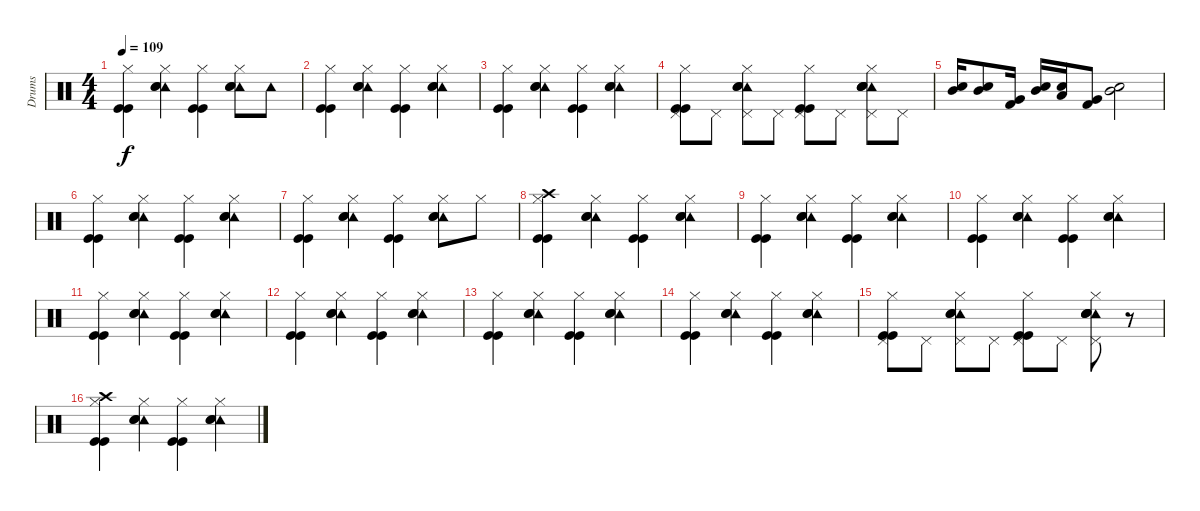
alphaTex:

\track ("Drums" "Drums") {instrument percussion}
\staff {score}
\articulation defaults
\ts (4 4)
\tempo 109
\clef neutral
\ks c
("Hi-Hat (closed)" "Kick (hit)" "Kick (hit)").4{dy f} ("Tambourine (hit)" "Hi-Hat (closed)" "Electric Snare (hit)" "Electric Snare (hit)").4 ("Hi-Hat (closed)" "Kick (hit)" "Kick (hit)").4 ("Tambourine (hit)" "Hi-Hat (closed)" "Electric Snare (hit)" "Electric Snare (hit)").8 "Tambourine (hit)".8 |
("Hi-Hat (closed)" "Kick (hit)" "Kick (hit)").4 ("Tambourine (hit)" "Hi-Hat (closed)" "Electric Snare (hit)" "Electric Snare (hit)").4 ("Hi-Hat (closed)" "Kick (hit)" "Kick (hit)").4 ("Tambourine (hit)" "Hi-Hat (closed)" "Electric Snare (hit)" "Electric Snare (hit)").4 |
("Hi-Hat (closed)" "Kick (hit)" "Kick (hit)").4 ("Tambourine (hit)" "Hi-Hat (closed)" "Electric Snare (hit)" "Electric Snare (hit)").4 ("Hi-Hat (closed)" "Kick (hit)" "Kick (hit)").4 ("Tambourine (hit)" "Hi-Hat (closed)" "Electric Snare (hit)" "Electric Snare (hit)").4 |
("Pedal Hi-Hat (hit)" "Hi-Hat (closed)" "Kick (hit)" "Kick (hit)").8 "Pedal Hi-Hat (hit)".8 ("Tambourine (hit)" "Hi-Hat (closed)" "Electric Snare (hit)" "Pedal Hi-Hat (hit)" "Electric Snare (hit)").8 "Pedal Hi-Hat (hit)".8 ("Pedal Hi-Hat (hit)" "Hi-Hat (closed)" "Kick (hit)" "Kick (hit)").8 "Pedal Hi-Hat (hit)".8 ("Tambourine (hit)" "Hi-Hat (closed)" "Electric Snare (hit)" "Pedal Hi-Hat (hit)" "Electric Snare (hit)" "Snare (hit) 2").8 "Pedal Hi-Hat (hit)".8 |
("Mid Tom (hit)" "Electric Snare (hit)").16 ("Mid Tom (hit)" "Electric Snare (hit)").8 ("Very Low Tom (hit)" "Kick (hit) 2").16 ("Mid Tom (hit)" "Electric Snare (hit)").16 ("Low Tom (hit)" "Electric Snare (hit)").16 ("Very Low Tom (hit)" "Kick (hit) 2").8 ("Mid Tom (hit)" "Electric Snare (hit)").2 |
("Hi-Hat (closed)" "Kick (hit)" "Kick (hit)").4 ("Tambourine (hit)" "Hi-Hat (closed)" "Electric Snare (hit)" "Electric Snare (hit)").4 ("Hi-Hat (closed)" "Kick (hit)" "Kick (hit)").4 ("Tambourine (hit)" "Hi-Hat (closed)" "Electric Snare (hit)" "Electric Snare (hit)").4 |
("Hi-Hat (closed)" "Kick (hit)" "Kick (hit)").4 ("Tambourine (hit)" "Hi-Hat (closed)" "Electric Snare (hit)" "Electric Snare (hit)").4 ("Hi-Hat (closed)" "Kick (hit)" "Kick (hit)").4 ("Tambourine (hit)" "Hi-Hat (closed)" "Electric Snare (hit)" "Electric Snare (hit)").8 "Hi-Hat (closed)".8 |
("Crash high (hit)" "Hi-Hat (closed)" "Kick (hit)" "Kick (hit)").4 ("Tambourine (hit)" "Hi-Hat (closed)" "Electric Snare (hit)" "Electric Snare (hit)").4 ("Hi-Hat (closed)" "Kick (hit)" "Kick (hit)").4 ("Tambourine (hit)" "Hi-Hat (closed)" "Electric Snare (hit)" "Electric Snare (hit)").4 |
("Hi-Hat (closed)" "Kick (hit)" "Kick (hit)").4 ("Tambourine (hit)" "Hi-Hat (closed)" "Electric Snare (hit)" "Electric Snare (hit)").4 ("Hi-Hat (closed)" "Kick (hit)" "Kick (hit)").4 ("Tambourine (hit)" "Hi-Hat (closed)" "Electric Snare (hit)" "Electric Snare (hit)").4 |
("Hi-Hat (closed)" "Kick (hit)" "Kick (hit)").4 ("Tambourine (hit)" "Hi-Hat (closed)" "Electric Snare (hit)" "Electric Snare (hit)").4 ("Hi-Hat (closed)" "Kick (hit)" "Kick (hit)").4 ("Tambourine (hit)" "Hi-Hat (closed)" "Electric Snare (hit)" "Electric Snare (hit)").4 |
("Hi-Hat (closed)" "Kick (hit)" "Kick (hit)").4 ("Tambourine (hit)" "Hi-Hat (closed)" "Electric Snare (hit)" "Electric Snare (hit)").4 ("Hi-Hat (closed)" "Kick (hit)" "Kick (hit)").4 ("Tambourine (hit)" "Hi-Hat (closed)" "Electric Snare (hit)" "Electric Snare (hit)").4 |
("Hi-Hat (closed)" "Kick (hit)" "Kick (hit)").4 ("Tambourine (hit)" "Hi-Hat (closed)" "Electric Snare (hit)" "Electric Snare (hit)").4 ("Hi-Hat (closed)" "Kick (hit)" "Kick (hit)").4 ("Tambourine (hit)" "Hi-Hat (closed)" "Electric Snare (hit)" "Electric Snare (hit)").4 |
("Hi-Hat (closed)" "Kick (hit)" "Kick (hit)").4 ("Tambourine (hit)" "Hi-Hat (closed)" "Electric Snare (hit)" "Electric Snare (hit)").4 ("Hi-Hat (closed)" "Kick (hit)" "Kick (hit)").4 ("Tambourine (hit)" "Hi-Hat (closed)" "Electric Snare (hit)" "Electric Snare (hit)").4 |
("Hi-Hat (closed)" "Kick (hit)" "Kick (hit)").4 ("Tambourine (hit)" "Hi-Hat (closed)" "Electric Snare (hit)" "Electric Snare (hit)").4 ("Hi-Hat (closed)" "Kick (hit)" "Kick (hit)").4 ("Tambourine (hit)" "Hi-Hat (closed)" "Electric Snare (hit)" "Electric Snare (hit)").4 |
("Pedal Hi-Hat (hit)" "Hi-Hat (closed)" "Kick (hit)" "Kick (hit)").8 "Pedal Hi-Hat (hit)".8 ("Tambourine (hit)" "Hi-Hat (closed)" "Electric Snare (hit)" "Pedal Hi-Hat (hit)" "Electric Snare (hit)").8 "Pedal Hi-Hat (hit)".8 ("Pedal Hi-Hat (hit)" "Hi-Hat (closed)" "Kick (hit)" "Kick (hit)").8 "Pedal Hi-Hat (hit)".8 ("Tambourine (hit)" "Hi-Hat (closed)" "Electric Snare (hit)" "Pedal Hi-Hat (hit)" "Electric Snare (hit)" "Snare (hit) 2").8 r.8 |
("Crash high (hit)" "Hi-Hat (closed)" "Kick (hit)" "Kick (hit)").4 ("Tambourine (hit)" "Hi-Hat (closed)" "Electric Snare (hit)" "Electric Snare (hit)").4 ("Hi-Hat (closed)" "Kick (hit)" "Kick (hit)").4 ("Tambourine (hit)" "Hi-Hat (closed)" "Electric Snare (hit)" "Electric Snare (hit)").4
